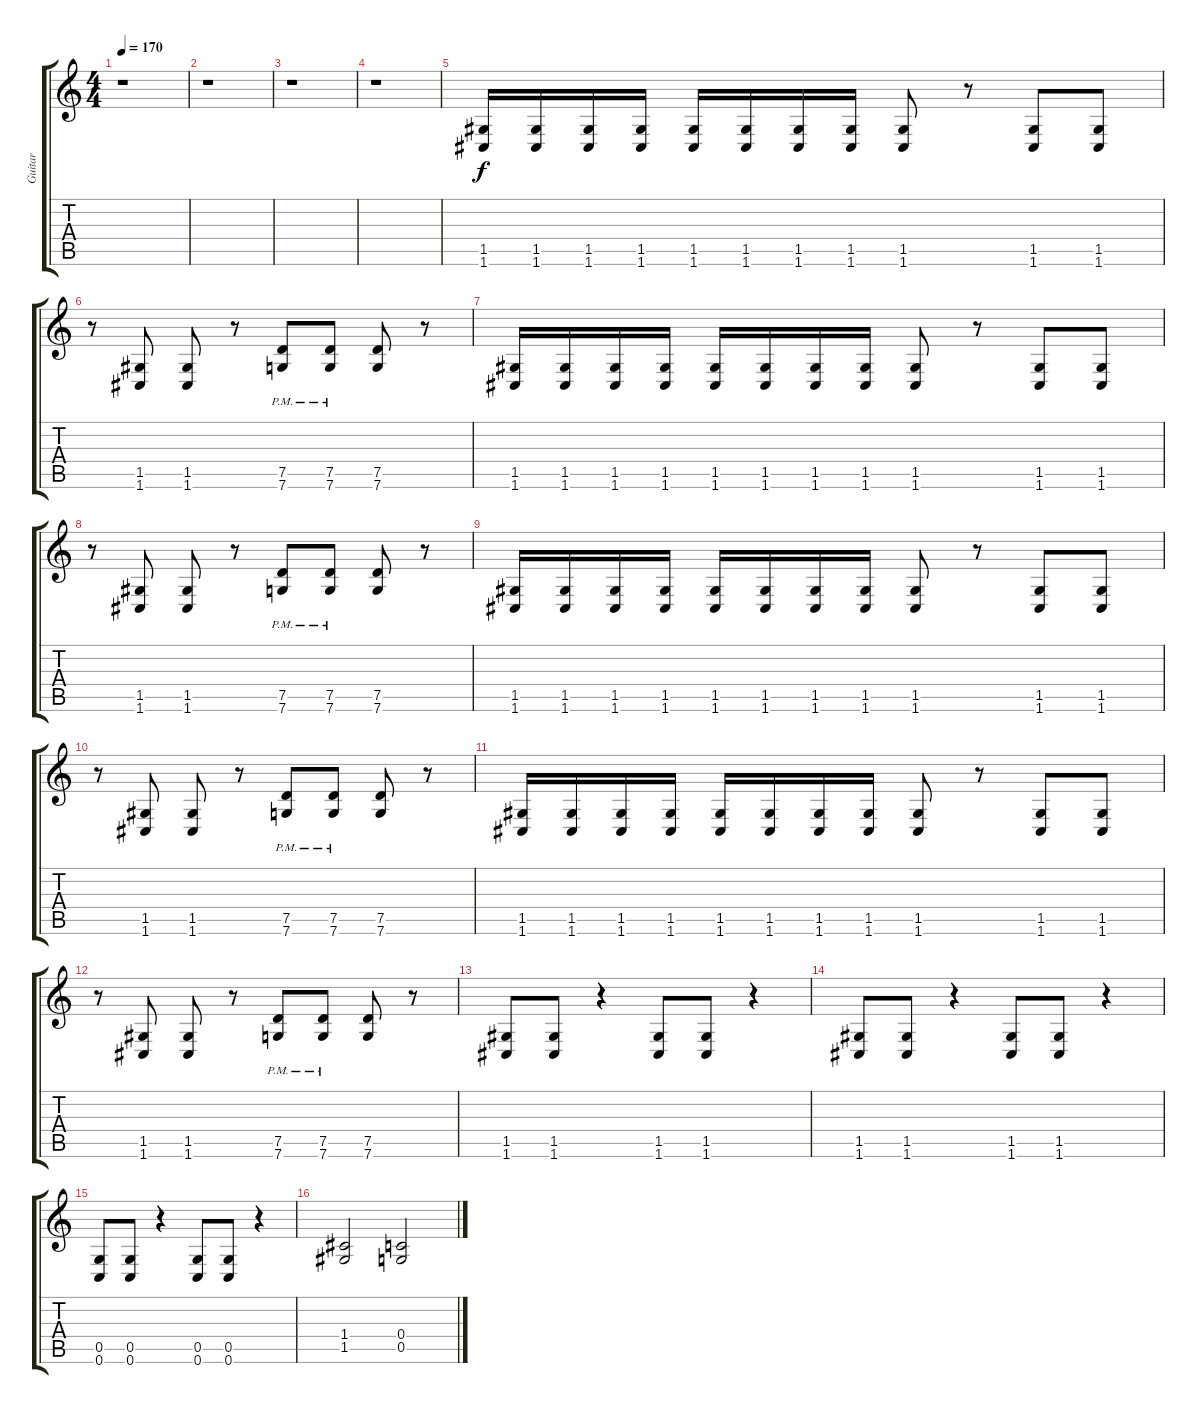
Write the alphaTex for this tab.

\track ("Guitar" "Guitar") {instrument overdrivenguitar}
\staff {score tabs}
\tuning (D4 A3 F3 C3 G2 C2) {hide}
\ts (4 4)
\tempo 170
\clef g2
\ks c
r.1{dy f} |
r.1 |
r.1 |
r.1 |
(1.5 1.6).16 (1.5 1.6).16 (1.5 1.6).16 (1.5 1.6).16 (1.5 1.6).16 (1.5 1.6).16 (1.5 1.6).16 (1.5 1.6).16 (1.5 1.6).8 r.8 (1.5 1.6).8 (1.5 1.6).8 |
r.8 (1.5 1.6).8 (1.5 1.6).8 r.8 (7.5{pm} 7.6{pm}).8 (7.5{pm} 7.6{pm}).8 (7.5 7.6).8 r.8 |
(1.5 1.6).16 (1.5 1.6).16 (1.5 1.6).16 (1.5 1.6).16 (1.5 1.6).16 (1.5 1.6).16 (1.5 1.6).16 (1.5 1.6).16 (1.5 1.6).8 r.8 (1.5 1.6).8 (1.5 1.6).8 |
r.8 (1.5 1.6).8 (1.5 1.6).8 r.8 (7.5{pm} 7.6{pm}).8 (7.5{pm} 7.6{pm}).8 (7.5 7.6).8 r.8 |
(1.5 1.6).16 (1.5 1.6).16 (1.5 1.6).16 (1.5 1.6).16 (1.5 1.6).16 (1.5 1.6).16 (1.5 1.6).16 (1.5 1.6).16 (1.5 1.6).8 r.8 (1.5 1.6).8 (1.5 1.6).8 |
r.8 (1.5 1.6).8 (1.5 1.6).8 r.8 (7.5{pm} 7.6{pm}).8 (7.5{pm} 7.6{pm}).8 (7.5 7.6).8 r.8 |
(1.5 1.6).16 (1.5 1.6).16 (1.5 1.6).16 (1.5 1.6).16 (1.5 1.6).16 (1.5 1.6).16 (1.5 1.6).16 (1.5 1.6).16 (1.5 1.6).8 r.8 (1.5 1.6).8 (1.5 1.6).8 |
r.8 (1.5 1.6).8 (1.5 1.6).8 r.8 (7.5{pm} 7.6{pm}).8 (7.5{pm} 7.6{pm}).8 (7.5 7.6).8 r.8 |
(1.5 1.6).8 (1.5 1.6).8 r.4 (1.5 1.6).8 (1.5 1.6).8 r.4 |
(1.5 1.6).8 (1.5 1.6).8 r.4 (1.5 1.6).8 (1.5 1.6).8 r.4 |
(0.5 0.6).8 (0.5 0.6).8 r.4 (0.5 0.6).8 (0.5 0.6).8 r.4 |
(1.4 1.5).2 (0.4 0.5).2
